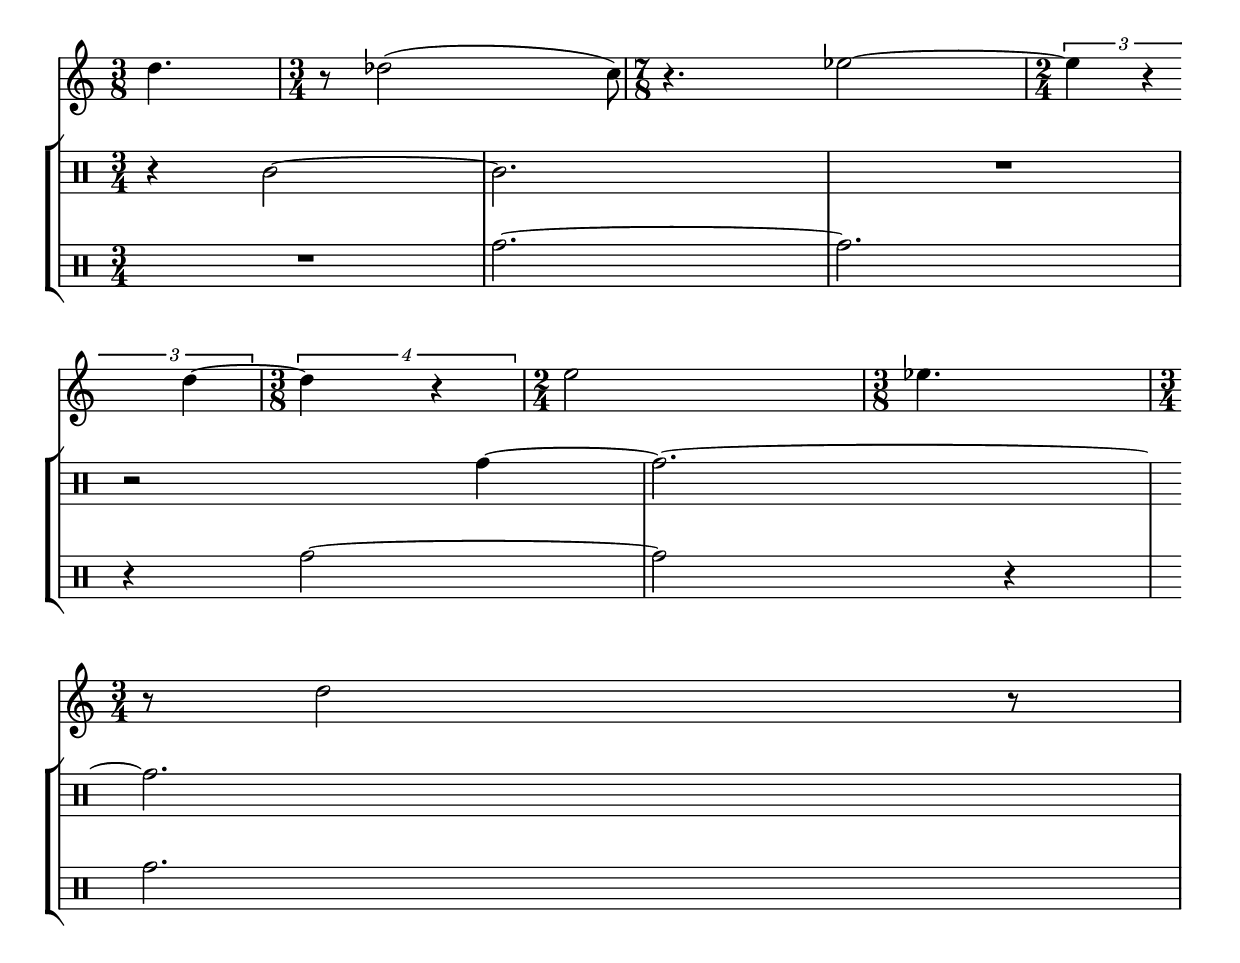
%% Do not edit this file; it is auto-generated from LSR http://lsr.dsi.unimi.it
%% This file is in the public domain.
\version "2.11.38"

\header {
  lsrtags = "rhythms, percussion"
 texidoc = "
In the following snippet, two parts have a completely different time
signature, yet remain synchronized. The bar lines can't be printed at
the @code{Score} level anymore, so you have to remove the
@code{Barline_engraver} and put it in the @code{Staff} context. 
" }
% begin verbatim
% Thanks to Adam James Wilson for this snippet

\paper {
  indent = #0
  ragged-right = ##t
}

global = { \time 3/4 { s2.*3 } \bar "" \break { s2.*3 } }

\layout {
  \context {
    \Score
    \remove "Timing_translator"
    \remove "Time_signature_engraver"
    \remove "Default_bar_line_engraver"
    \override SpacingSpanner #'uniform-stretching = ##t
    \override SpacingSpanner #'strict-note-spacing = ##t
    proportionalNotationDuration = #(ly:make-moment 1 64)
  }
  \context {
    \Staff
    \consists "Timing_translator"
    \consists "Default_bar_line_engraver"
    \consists "Time_signature_engraver"
  }
  \context {
    \Voice
    \remove "Forbid_line_break_engraver"
    tupletFullLength = ##t
  }
}

Bassklarinette = \new Staff <<
  \global {
    \bar "|"
    \clef treble
    \time 3/8
    d''4.
    
    \bar "|"
    \time 3/4
    r8 des''2( c''8)
    
    \bar "|"
    \time 7/8
    r4. ees''2 ~
    
    \bar "|"
    \time 2/4
    \tupletUp
    \times 2/3 { ees''4 r4 d''4 ~ }
    
    \bar "|"
    \time 3/8
    \tupletUp
    \times 3/4 { d''4 r4 }
    
    \bar "|"
    \time 2/4
    e''2
    
    \bar "|"
    \time 3/8
    es''4.
    
    \bar "|"
    \time 3/4
    r8 d''2 r8
    \bar "|"
  }
>>

Perkussion = \new StaffGroup <<
  \new Staff <<
    \global {
      \bar "|"
      \clef percussion
      \time 3/4
      r4 c'2 ~
      
      \bar "|"
      c'2.
      
      \bar "|"
      R2.
      
      \bar "|"
      r2 g'4 ~
      
      \bar "|"
      g'2. ~
      
      \bar "|"
      g'2.
    }
  >>
  \new Staff <<
    \global {
      \bar "|"
      \clef percussion
      \time 3/4
      R2.
      
      \bar "|"
      g'2. ~
      
      \bar "|"
      g'2.
      
      \bar "|"
      r4 g'2 ~
      
      \bar "|"
      g'2 r4
      
      \bar "|"
      g'2.
    }
  >>
>>

\score {
  <<  \Bassklarinette \Perkussion >>
}
